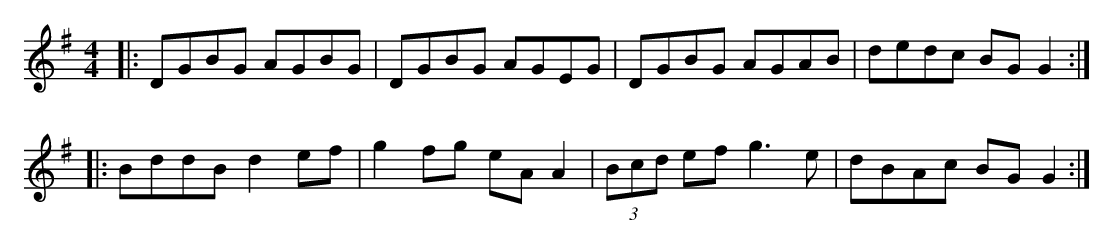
X:1
M:4/4
K:G
|:DGBG AGBG|DGBG AGEG|DGBG AGAB|dedc BGG2:|
|:BddB d2ef|g2fg eA A2|(3Bcd ef g3e|dBAc BGG2:|
